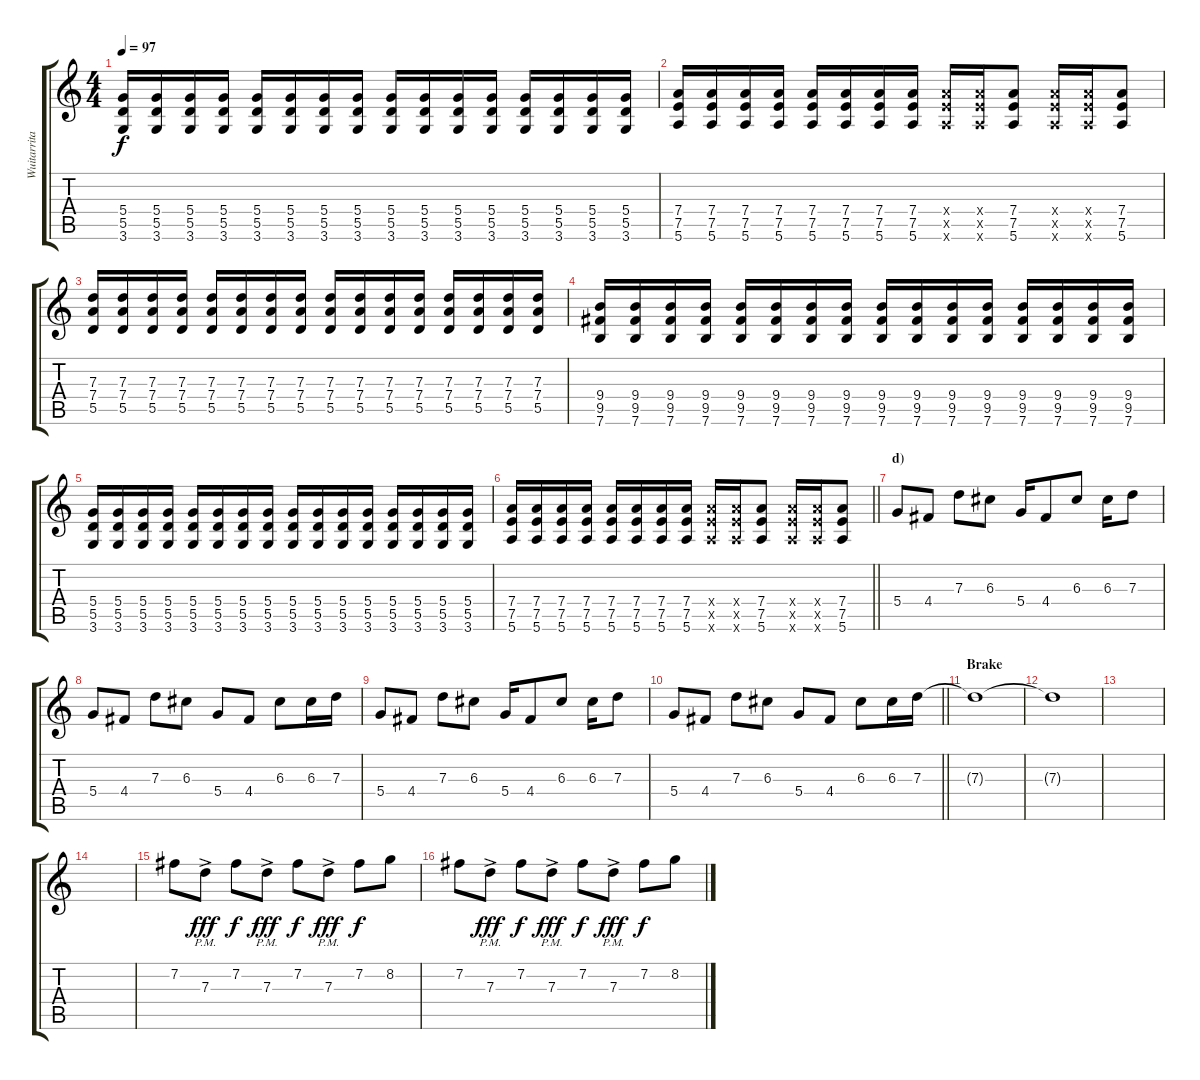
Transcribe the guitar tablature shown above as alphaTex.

\track ("Wuitarrita 1" "Wuitarrita") {instrument overdrivenguitar}
\staff {score tabs}
\tuning (E4 B3 G3 D3 A2 E2) {hide}
\ts (4 4)
\tempo 97
\clef g2
\ks c
(5.4 5.5 3.6).16{dy f} (5.4 5.5 3.6).16 (5.4 5.5 3.6).16 (5.4 5.5 3.6).16 (5.4 5.5 3.6).16 (5.4 5.5 3.6).16 (5.4 5.5 3.6).16 (5.4 5.5 3.6).16 (5.4 5.5 3.6).16 (5.4 5.5 3.6).16 (5.4 5.5 3.6).16 (5.4 5.5 3.6).16 (5.4 5.5 3.6).16 (5.4 5.5 3.6).16 (5.4 5.5 3.6).16 (5.4 5.5 3.6).16 |
(7.4 7.5 5.6).16 (7.4 7.5 5.6).16 (7.4 7.5 5.6).16 (7.4 7.5 5.6).16 (7.4 7.5 5.6).16 (7.4 7.5 5.6).16 (7.4 7.5 5.6).16 (7.4 7.5 5.6).16 (7.4{x} 7.5{x} 5.6{x}).16 (7.4{x} 7.5{x} 5.6{x}).16 (7.4 7.5 5.6).8 (7.4{x} 7.5{x} 5.6{x}).16 (7.4{x} 7.5{x} 5.6{x}).16 (7.4 7.5 5.6).8 |
(7.3 7.4 5.5).16 (7.3 7.4 5.5).16 (7.3 7.4 5.5).16 (7.3 7.4 5.5).16 (7.3 7.4 5.5).16 (7.3 7.4 5.5).16 (7.3 7.4 5.5).16 (7.3 7.4 5.5).16 (7.3 7.4 5.5).16 (7.3 7.4 5.5).16 (7.3 7.4 5.5).16 (7.3 7.4 5.5).16 (7.3 7.4 5.5).16 (7.3 7.4 5.5).16 (7.3 7.4 5.5).16 (7.3 7.4 5.5).16 |
(9.4 9.5 7.6).16 (9.4 9.5 7.6).16 (9.4 9.5 7.6).16 (9.4 9.5 7.6).16 (9.4 9.5 7.6).16 (9.4 9.5 7.6).16 (9.4 9.5 7.6).16 (9.4 9.5 7.6).16 (9.4 9.5 7.6).16 (9.4 9.5 7.6).16 (9.4 9.5 7.6).16 (9.4 9.5 7.6).16 (9.4 9.5 7.6).16 (9.4 9.5 7.6).16 (9.4 9.5 7.6).16 (9.4 9.5 7.6).16 |
(5.4 5.5 3.6).16 (5.4 5.5 3.6).16 (5.4 5.5 3.6).16 (5.4 5.5 3.6).16 (5.4 5.5 3.6).16 (5.4 5.5 3.6).16 (5.4 5.5 3.6).16 (5.4 5.5 3.6).16 (5.4 5.5 3.6).16 (5.4 5.5 3.6).16 (5.4 5.5 3.6).16 (5.4 5.5 3.6).16 (5.4 5.5 3.6).16 (5.4 5.5 3.6).16 (5.4 5.5 3.6).16 (5.4 5.5 3.6).16 |
\barLineRight lightlight
(7.4 7.5 5.6).16 (7.4 7.5 5.6).16 (7.4 7.5 5.6).16 (7.4 7.5 5.6).16 (7.4 7.5 5.6).16 (7.4 7.5 5.6).16 (7.4 7.5 5.6).16 (7.4 7.5 5.6).16 (7.4{x} 7.5{x} 5.6{x}).16 (7.4{x} 7.5{x} 5.6{x}).16 (7.4 7.5 5.6).8 (7.4{x} 7.5{x} 5.6{x}).16 (7.4{x} 7.5{x} 5.6{x}).16 (7.4 7.5 5.6).8 |
\section ("" "d)")
5.4.8 4.4.8 7.3.8 6.3.8 5.4.16 4.4.8 6.3.8 6.3.16 7.3.8 |
5.4.8 4.4.8 7.3.8 6.3.8 5.4.8 4.4.8 6.3.8 6.3.16 7.3.16 |
5.4.8 4.4.8 7.3.8 6.3.8 5.4.16 4.4.8 6.3.8 6.3.16 7.3.8 |
\barLineRight lightlight
5.4.8 4.4.8 7.3.8 6.3.8 5.4.8 4.4.8 6.3.8 6.3.16 7.3.16 |
\section ("" "Brake")
7.3{t}.1{volume 12} |
7.3{t}.1 |
|
|
7.2.8{volume 14} 7.3{ac pm}.8{dy fff} 7.2.8{dy f} 7.3{ac pm}.8{dy fff} 7.2.8{dy f} 7.3{ac pm}.8{dy fff} 7.2.8{dy f} 8.2.8 |
7.2.8{volume 14} 7.3{ac pm}.8{dy fff} 7.2.8{dy f} 7.3{ac pm}.8{dy fff} 7.2.8{dy f} 7.3{ac pm}.8{dy fff} 7.2.8{dy f} 8.2.8
